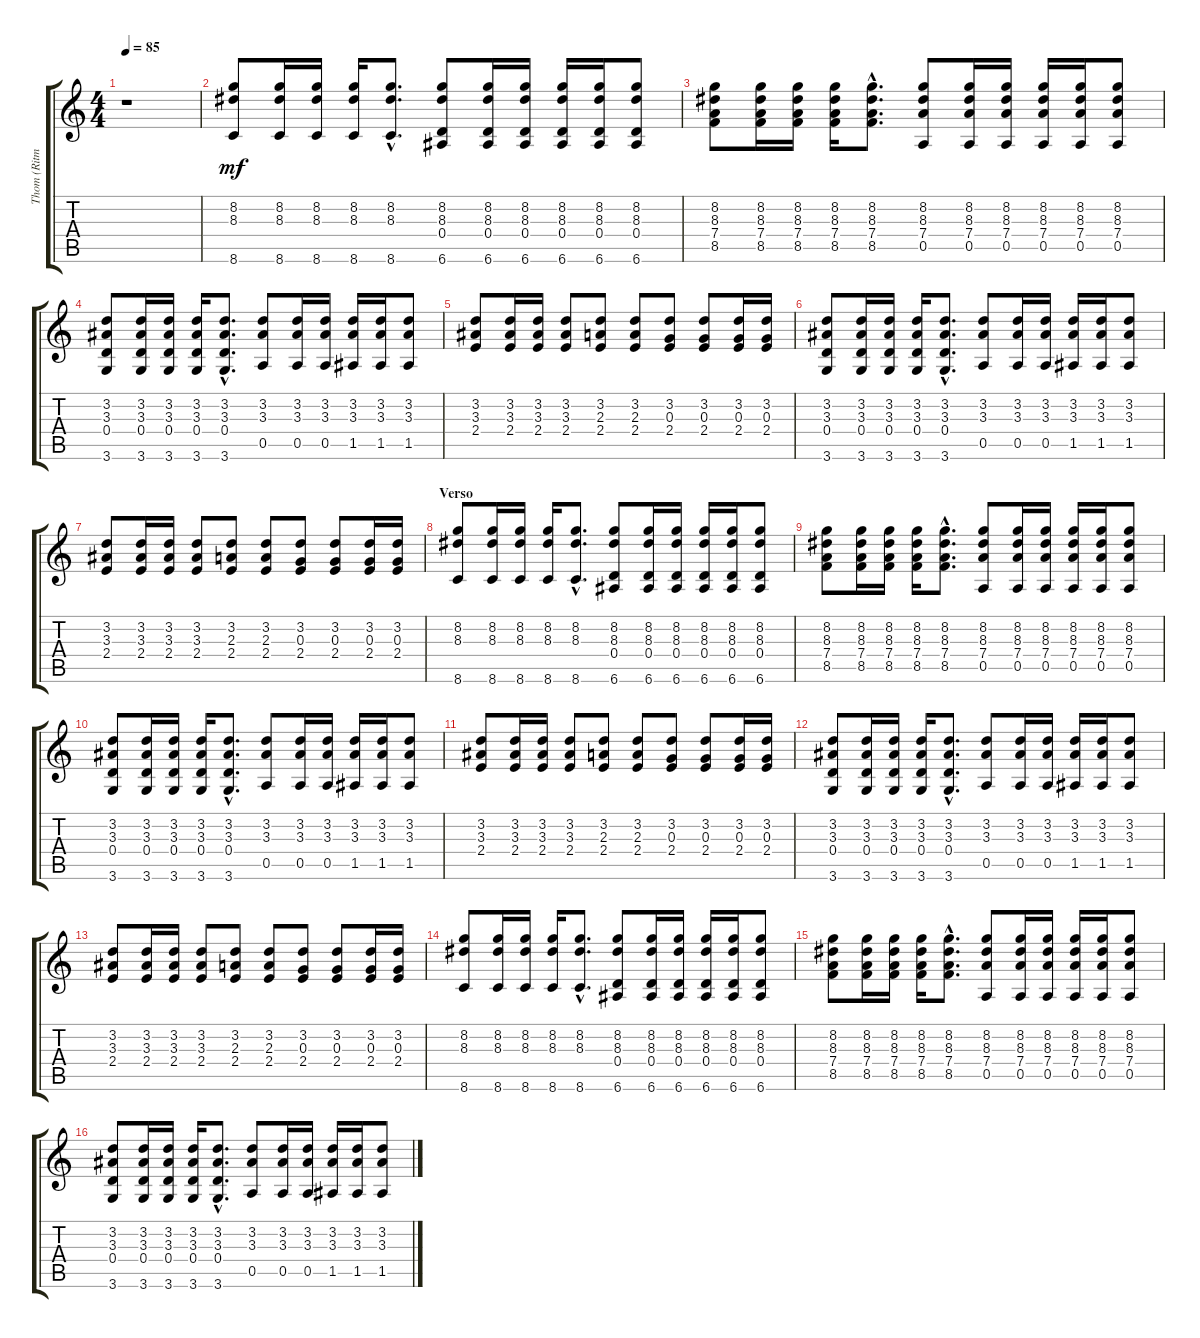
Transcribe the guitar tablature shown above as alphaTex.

\track ("Thom (Ritmica)" "Thom (Ritm") {instrument acousticguitarsteel}
\staff {score tabs}
\tuning (E4 B3 G3 D3 A2 E2) {hide}
\ts (4 4)
\tempo 85
\clef g2
\ks c
r.1{dy mf instrument acousticguitarsteel} |
(8.2 8.3 8.6).8 (8.2 8.3 8.6).16 (8.2 8.3 8.6).16 (8.2 8.3 8.6).16 (8.2{hac} 8.3{hac} 8.6{hac}).8{d} (8.2 8.3 0.4 6.6).8 (8.2 8.3 0.4 6.6).16 (8.2 8.3 0.4 6.6).16 (8.2 8.3 0.4 6.6).16 (8.2 8.3 0.4 6.6).16 (8.2 8.3 0.4 6.6).8 |
(8.2 8.3 7.4 8.5).8 (8.2 8.3 7.4 8.5).16 (8.2 8.3 7.4 8.5).16 (8.2 8.3 7.4 8.5).16 (8.2{hac} 8.3{hac} 7.4{hac} 8.5{hac}).8{d} (8.2 8.3 7.4 0.5).8 (8.2 8.3 7.4 0.5).16 (8.2 8.3 7.4 0.5).16 (8.2 8.3 7.4 0.5).16 (8.2 8.3 7.4 0.5).16 (8.2 8.3 7.4 0.5).8 |
(3.2 3.3 0.4 3.6).8 (3.2 3.3 0.4 3.6).16 (3.2 3.3 0.4 3.6).16 (3.2 3.3 0.4 3.6).16 (3.2{hac} 3.3{hac} 0.4{hac} 3.6{hac}).8{d} (3.2 3.3 0.5).8 (3.2 3.3 0.5).16 (3.2 3.3 0.5).16 (3.2 3.3 1.5).16 (3.2 3.3 1.5).16 (3.2 3.3 1.5).8 |
(3.2 3.3 2.4).8 (3.2 3.3 2.4).16 (3.2 3.3 2.4).16 (3.2 3.3 2.4).8 (3.2 2.3 2.4).8 (3.2 2.3 2.4).8 (3.2 0.3 2.4).8 (3.2 0.3 2.4).8 (3.2 0.3 2.4).16 (3.2 0.3 2.4).16 |
(3.2 3.3 0.4 3.6).8 (3.2 3.3 0.4 3.6).16 (3.2 3.3 0.4 3.6).16 (3.2 3.3 0.4 3.6).16 (3.2{hac} 3.3{hac} 0.4{hac} 3.6{hac}).8{d} (3.2 3.3 0.5).8 (3.2 3.3 0.5).16 (3.2 3.3 0.5).16 (3.2 3.3 1.5).16 (3.2 3.3 1.5).16 (3.2 3.3 1.5).8 |
(3.2 3.3 2.4).8 (3.2 3.3 2.4).16 (3.2 3.3 2.4).16 (3.2 3.3 2.4).8 (3.2 2.3 2.4).8 (3.2 2.3 2.4).8 (3.2 0.3 2.4).8 (3.2 0.3 2.4).8 (3.2 0.3 2.4).16 (3.2 0.3 2.4).16 |
\section ("" "Verso")
(8.2 8.3 8.6).8 (8.2 8.3 8.6).16 (8.2 8.3 8.6).16 (8.2 8.3 8.6).16 (8.2{hac} 8.3{hac} 8.6{hac}).8{d} (8.2 8.3 0.4 6.6).8 (8.2 8.3 0.4 6.6).16 (8.2 8.3 0.4 6.6).16 (8.2 8.3 0.4 6.6).16 (8.2 8.3 0.4 6.6).16 (8.2 8.3 0.4 6.6).8 |
(8.2 8.3 7.4 8.5).8 (8.2 8.3 7.4 8.5).16 (8.2 8.3 7.4 8.5).16 (8.2 8.3 7.4 8.5).16 (8.2{hac} 8.3{hac} 7.4{hac} 8.5{hac}).8{d} (8.2 8.3 7.4 0.5).8 (8.2 8.3 7.4 0.5).16 (8.2 8.3 7.4 0.5).16 (8.2 8.3 7.4 0.5).16 (8.2 8.3 7.4 0.5).16 (8.2 8.3 7.4 0.5).8 |
(3.2 3.3 0.4 3.6).8 (3.2 3.3 0.4 3.6).16 (3.2 3.3 0.4 3.6).16 (3.2 3.3 0.4 3.6).16 (3.2{hac} 3.3{hac} 0.4{hac} 3.6{hac}).8{d} (3.2 3.3 0.5).8 (3.2 3.3 0.5).16 (3.2 3.3 0.5).16 (3.2 3.3 1.5).16 (3.2 3.3 1.5).16 (3.2 3.3 1.5).8 |
(3.2 3.3 2.4).8 (3.2 3.3 2.4).16 (3.2 3.3 2.4).16 (3.2 3.3 2.4).8 (3.2 2.3 2.4).8 (3.2 2.3 2.4).8 (3.2 0.3 2.4).8 (3.2 0.3 2.4).8 (3.2 0.3 2.4).16 (3.2 0.3 2.4).16 |
(3.2 3.3 0.4 3.6).8 (3.2 3.3 0.4 3.6).16 (3.2 3.3 0.4 3.6).16 (3.2 3.3 0.4 3.6).16 (3.2{hac} 3.3{hac} 0.4{hac} 3.6{hac}).8{d} (3.2 3.3 0.5).8 (3.2 3.3 0.5).16 (3.2 3.3 0.5).16 (3.2 3.3 1.5).16 (3.2 3.3 1.5).16 (3.2 3.3 1.5).8 |
(3.2 3.3 2.4).8 (3.2 3.3 2.4).16 (3.2 3.3 2.4).16 (3.2 3.3 2.4).8 (3.2 2.3 2.4).8 (3.2 2.3 2.4).8 (3.2 0.3 2.4).8 (3.2 0.3 2.4).8 (3.2 0.3 2.4).16 (3.2 0.3 2.4).16 |
(8.2 8.3 8.6).8 (8.2 8.3 8.6).16 (8.2 8.3 8.6).16 (8.2 8.3 8.6).16 (8.2{hac} 8.3{hac} 8.6{hac}).8{d} (8.2 8.3 0.4 6.6).8 (8.2 8.3 0.4 6.6).16 (8.2 8.3 0.4 6.6).16 (8.2 8.3 0.4 6.6).16 (8.2 8.3 0.4 6.6).16 (8.2 8.3 0.4 6.6).8 |
(8.2 8.3 7.4 8.5).8 (8.2 8.3 7.4 8.5).16 (8.2 8.3 7.4 8.5).16 (8.2 8.3 7.4 8.5).16 (8.2{hac} 8.3{hac} 7.4{hac} 8.5{hac}).8{d} (8.2 8.3 7.4 0.5).8 (8.2 8.3 7.4 0.5).16 (8.2 8.3 7.4 0.5).16 (8.2 8.3 7.4 0.5).16 (8.2 8.3 7.4 0.5).16 (8.2 8.3 7.4 0.5).8 |
(3.2 3.3 0.4 3.6).8 (3.2 3.3 0.4 3.6).16 (3.2 3.3 0.4 3.6).16 (3.2 3.3 0.4 3.6).16 (3.2{hac} 3.3{hac} 0.4{hac} 3.6{hac}).8{d} (3.2 3.3 0.5).8 (3.2 3.3 0.5).16 (3.2 3.3 0.5).16 (3.2 3.3 1.5).16 (3.2 3.3 1.5).16 (3.2 3.3 1.5).8
